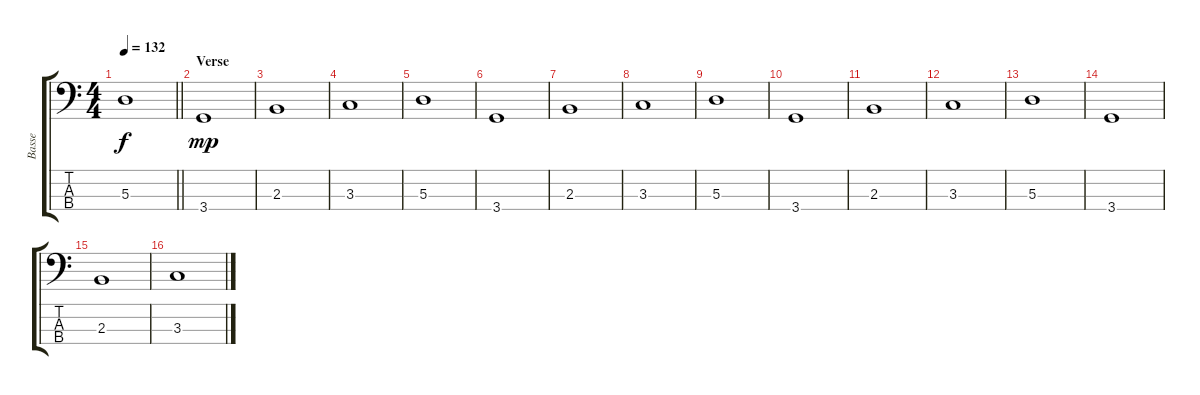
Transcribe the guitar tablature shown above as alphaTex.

\track ("Basse" "Basse") {instrument electricbassfinger}
\staff {score tabs}
\tuning (G2 D2 A1 E1) {hide}
\ts (4 4)
\tempo 132
\clef f4
\barLineRight lightlight
\ks c
5.3.1{dy f} |
\section ("" "Verse")
3.4.1{dy mp} |
2.3.1 |
3.3.1 |
5.3.1 |
3.4.1 |
2.3.1 |
3.3.1 |
5.3.1 |
3.4.1 |
2.3.1 |
3.3.1 |
5.3.1 |
3.4.1 |
2.3.1 |
3.3.1
